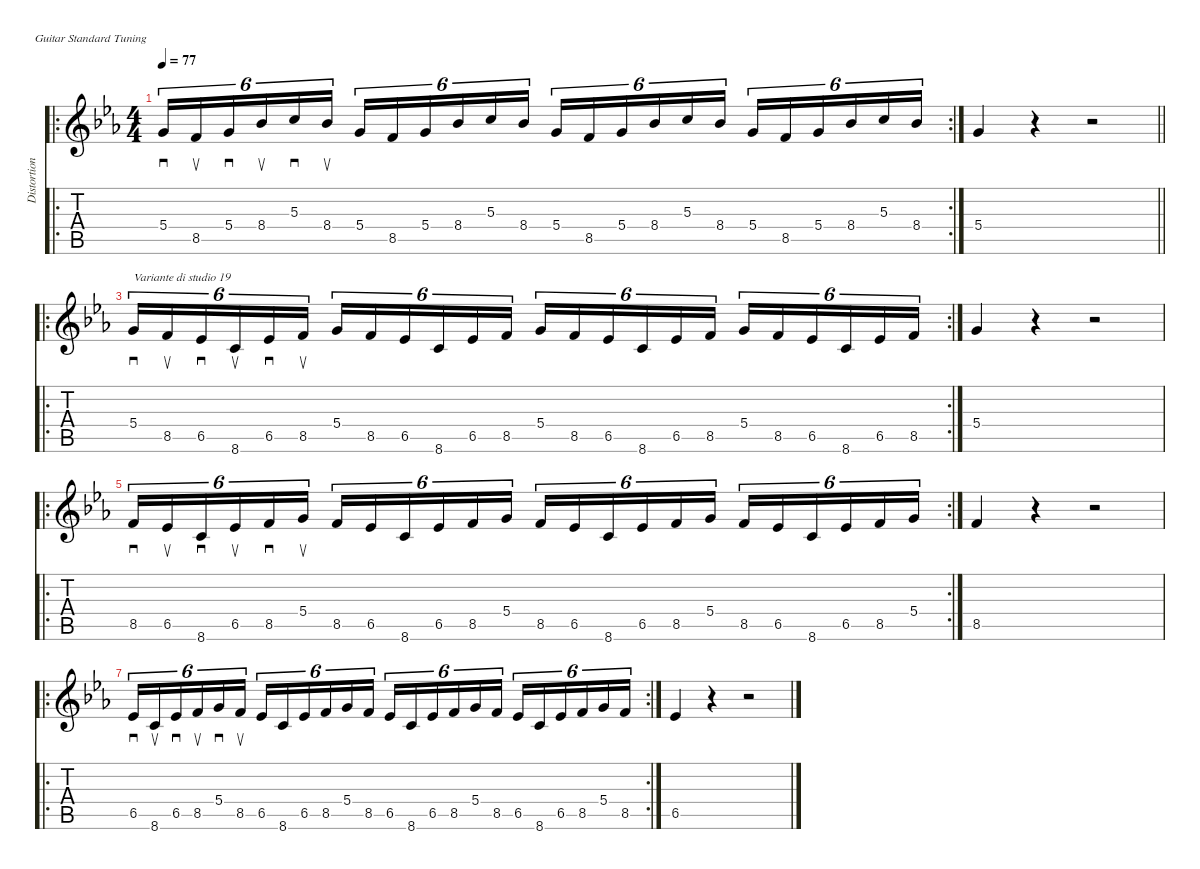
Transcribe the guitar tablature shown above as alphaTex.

\defaultSystemsLayout 4
\hideDynamics
\bracketExtendMode nobrackets
\otherSystemsTrackNameOrientation horizontal
\defaultBarNumberDisplay FirstOfSystem
\track ("Distortion Guitar" "Distortion") {instrument distortionguitar}
\staff {score tabs}
\tuning (E4 B3 G3 D3 A2 E2)
\ro
\rc 2
\ts (4 4)
\tempo 77
\clef g2
\ks cminor
5.4{acc forcenatural}.16{sd tu (6 4) dy mf beam Up} 8.5{acc forcenatural}.16{su tu (6 4) beam Up} 5.4{acc forcenatural}.16{sd tu (6 4) beam Up} 8.4{acc b}.16{su tu (6 4) beam Up} 5.3{acc forcenatural}.16{sd tu (6 4) beam Up} 8.4{acc b}.16{su tu (6 4) beam Up} 5.4{acc forcenatural}.16{tu (6 4) beam Up} 8.5{acc forcenatural}.16{tu (6 4) beam Up} 5.4{acc forcenatural}.16{tu (6 4) beam Up} 8.4{acc b}.16{tu (6 4) beam Up} 5.3{acc forcenatural}.16{tu (6 4) beam Up} 8.4{acc b}.16{tu (6 4) beam Up} 5.4{acc forcenatural}.16{tu (6 4) beam Up} 8.5{acc forcenatural}.16{tu (6 4) beam Up} 5.4{acc forcenatural}.16{tu (6 4) beam Up} 8.4{acc b}.16{tu (6 4) beam Up} 5.3{acc forcenatural}.16{tu (6 4) beam Up} 8.4{acc b}.16{tu (6 4) beam Up} 5.4{acc forcenatural}.16{tu (6 4) beam Up} 8.5{acc forcenatural}.16{tu (6 4) beam Up} 5.4{acc forcenatural}.16{tu (6 4) beam Up} 8.4{acc b}.16{tu (6 4) beam Up} 5.3{acc forcenatural}.16{tu (6 4) beam Up} 8.4{acc b}.16{tu (6 4) beam Up} |
\barLineRight lightlight
5.4{acc forcenatural}.4{beam Up} r.4{beam Up} r.2{beam Up} |
\ro
\rc 2
5.4{acc forcenatural}.16{sd tu (6 4) txt "Variante di studio 19" beam Up} 8.5{acc forcenatural}.16{su tu (6 4) beam Up} 6.5{acc b}.16{sd tu (6 4) beam Up} 8.6{acc forcenatural}.16{su tu (6 4) beam Up} 6.5{acc b}.16{sd tu (6 4) beam Up} 8.5{acc forcenatural}.16{su tu (6 4) beam Up} 5.4{acc forcenatural}.16{tu (6 4) beam Up} 8.5{acc forcenatural}.16{tu (6 4) beam Up} 6.5{acc b}.16{tu (6 4) beam Up} 8.6{acc forcenatural}.16{tu (6 4) beam Up} 6.5{acc b}.16{tu (6 4) beam Up} 8.5{acc forcenatural}.16{tu (6 4) beam Up} 5.4{acc forcenatural}.16{tu (6 4) beam Up} 8.5{acc forcenatural}.16{tu (6 4) beam Up} 6.5{acc b}.16{tu (6 4) beam Up} 8.6{acc forcenatural}.16{tu (6 4) beam Up} 6.5{acc b}.16{tu (6 4) beam Up} 8.5{acc forcenatural}.16{tu (6 4) beam Up} 5.4{acc forcenatural}.16{tu (6 4) beam Up} 8.5{acc forcenatural}.16{tu (6 4) beam Up} 6.5{acc b}.16{tu (6 4) beam Up} 8.6{acc forcenatural}.16{tu (6 4) beam Up} 6.5{acc b}.16{tu (6 4) beam Up} 8.5{acc forcenatural}.16{tu (6 4) beam Up} |
5.4{acc forcenatural}.4{beam Up} r.4{beam Up} r.2{beam Up} |
\ro
\rc 2
8.5{acc forcenatural}.16{sd tu (6 4) beam Up} 6.5{acc b}.16{su tu (6 4) beam Up} 8.6{acc forcenatural}.16{sd tu (6 4) beam Up} 6.5{acc b}.16{su tu (6 4) beam Up} 8.5{acc forcenatural}.16{sd tu (6 4) beam Up} 5.4{acc forcenatural}.16{su tu (6 4) beam Up} 8.5{acc forcenatural}.16{tu (6 4) beam Up} 6.5{acc b}.16{tu (6 4) beam Up} 8.6{acc forcenatural}.16{tu (6 4) beam Up} 6.5{acc b}.16{tu (6 4) beam Up} 8.5{acc forcenatural}.16{tu (6 4) beam Up} 5.4{acc forcenatural}.16{tu (6 4) beam Up} 8.5{acc forcenatural}.16{tu (6 4) beam Up} 6.5{acc b}.16{tu (6 4) beam Up} 8.6{acc forcenatural}.16{tu (6 4) beam Up} 6.5{acc b}.16{tu (6 4) beam Up} 8.5{acc forcenatural}.16{tu (6 4) beam Up} 5.4{acc forcenatural}.16{tu (6 4) beam Up} 8.5{acc forcenatural}.16{tu (6 4) beam Up} 6.5{acc b}.16{tu (6 4) beam Up} 8.6{acc forcenatural}.16{tu (6 4) beam Up} 6.5{acc b}.16{tu (6 4) beam Up} 8.5{acc forcenatural}.16{tu (6 4) beam Up} 5.4{acc forcenatural}.16{tu (6 4) beam Up} |
8.5{acc forcenatural}.4{beam Up} r.4{beam Up} r.2{beam Up} |
\ro
\rc 2
6.5{acc b}.16{sd tu (6 4) beam Up} 8.6{acc forcenatural}.16{su tu (6 4) beam Up} 6.5{acc b}.16{sd tu (6 4) beam Up} 8.5{acc forcenatural}.16{su tu (6 4) beam Up} 5.4{acc forcenatural}.16{sd tu (6 4) beam Up} 8.5{acc forcenatural}.16{su tu (6 4) beam Up} 6.5{acc b}.16{tu (6 4) beam Up} 8.6{acc forcenatural}.16{tu (6 4) beam Up} 6.5{acc b}.16{tu (6 4) beam Up} 8.5{acc forcenatural}.16{tu (6 4) beam Up} 5.4{acc forcenatural}.16{tu (6 4) beam Up} 8.5{acc forcenatural}.16{tu (6 4) beam Up} 6.5{acc b}.16{tu (6 4) beam Up} 8.6{acc forcenatural}.16{tu (6 4) beam Up} 6.5{acc b}.16{tu (6 4) beam Up} 8.5{acc forcenatural}.16{tu (6 4) beam Up} 5.4{acc forcenatural}.16{tu (6 4) beam Up} 8.5{acc forcenatural}.16{tu (6 4) beam Up} 6.5{acc b}.16{tu (6 4) beam Up} 8.6{acc forcenatural}.16{tu (6 4) beam Up} 6.5{acc b}.16{tu (6 4) beam Up} 8.5{acc forcenatural}.16{tu (6 4) beam Up} 5.4{acc forcenatural}.16{tu (6 4) beam Up} 8.5{acc forcenatural}.16{tu (6 4) beam Up} |
6.5{acc b}.4{beam Up} r.4{beam Up} r.2{beam Up}
